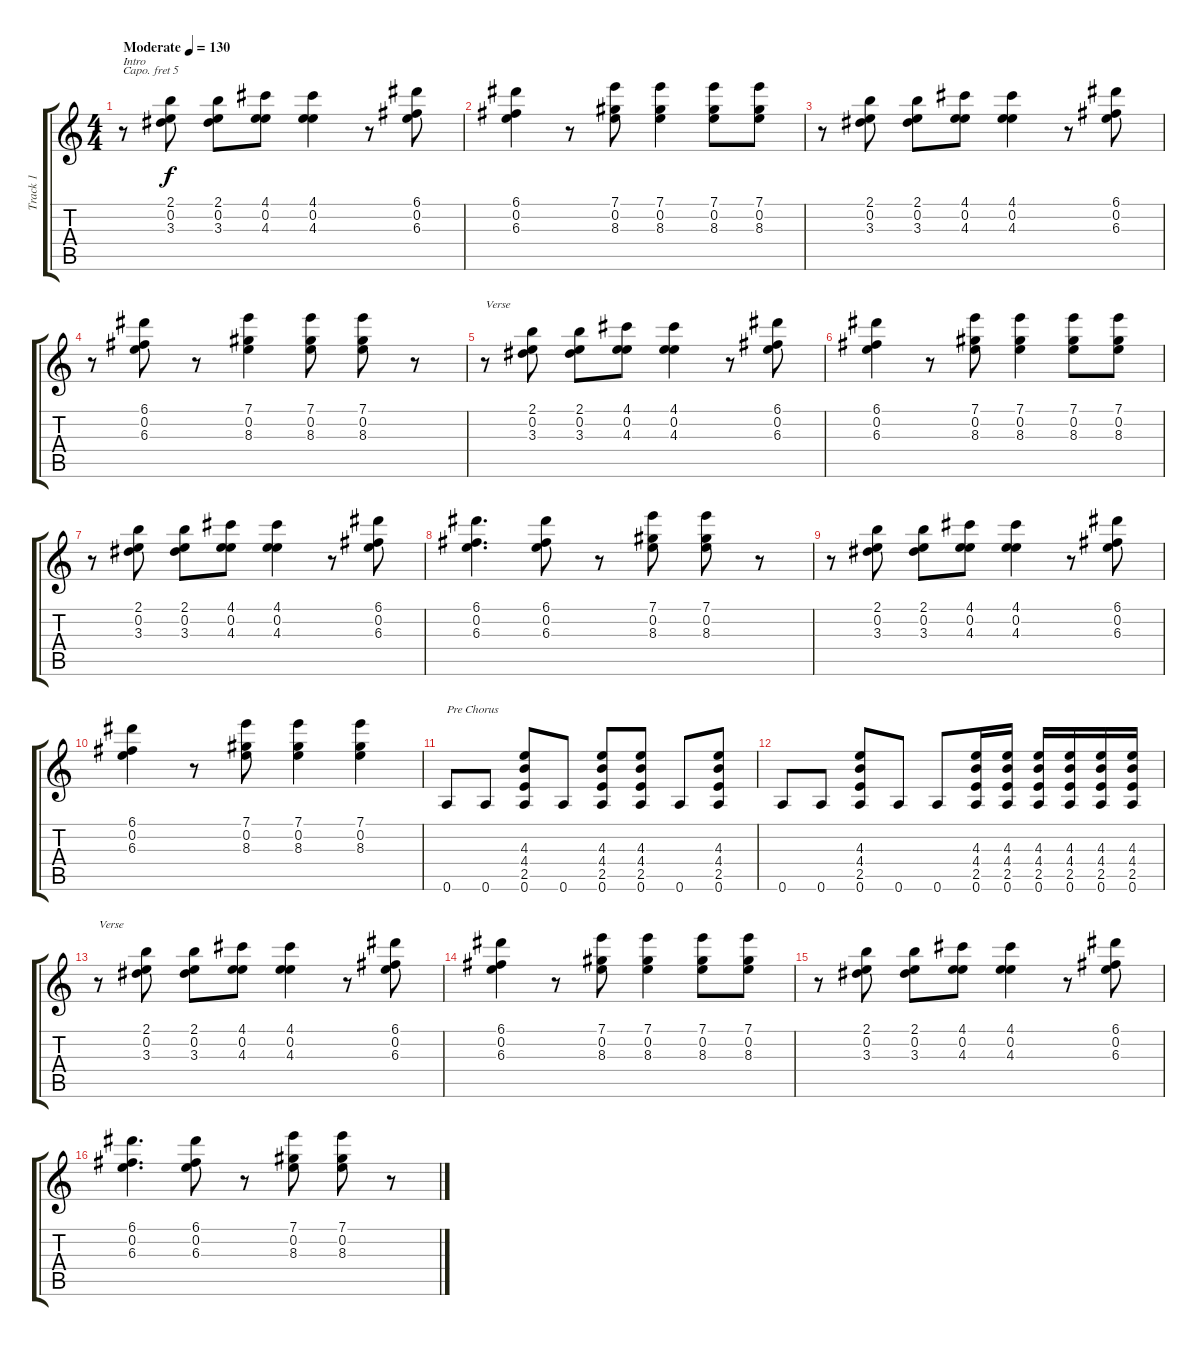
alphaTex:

\track ("Track 1" "Track 1") {instrument acousticguitarsteel}
\staff {score tabs}
\capo 5
\tuning (E4 B3 G3 D3 A2 E2) {hide}
\ts (4 4)
\tempo (130 "Moderate")
\clef g2
\ks c
r.8{txt "Intro" dy f instrument acousticguitarsteel} (2.1 0.2 3.3).8 (2.1 0.2 3.3).8 (4.1 0.2 4.3).8 (4.1 0.2 4.3).4 r.8 (6.1 0.2 6.3).8 |
(6.1 0.2 6.3).4 r.8 (7.1 0.2 8.3).8 (7.1 0.2 8.3).4 (7.1 0.2 8.3).8 (7.1 0.2 8.3).8 |
r.8 (2.1 0.2 3.3).8 (2.1 0.2 3.3).8 (4.1 0.2 4.3).8 (4.1 0.2 4.3).4 r.8 (6.1 0.2 6.3).8 |
r.8 (6.1 0.2 6.3).8 r.8 (7.1 0.2 8.3).4 (7.1 0.2 8.3).8 (7.1 0.2 8.3).8 r.8 |
r.8{txt "Verse"} (2.1 0.2 3.3).8 (2.1 0.2 3.3).8 (4.1 0.2 4.3).8 (4.1 0.2 4.3).4 r.8 (6.1 0.2 6.3).8 |
(6.1 0.2 6.3).4 r.8 (7.1 0.2 8.3).8 (7.1 0.2 8.3).4 (7.1 0.2 8.3).8 (7.1 0.2 8.3).8 |
r.8 (2.1 0.2 3.3).8 (2.1 0.2 3.3).8 (4.1 0.2 4.3).8 (4.1 0.2 4.3).4 r.8 (6.1 0.2 6.3).8 |
(6.1 0.2 6.3).4{d} (6.1 0.2 6.3).8 r.8 (7.1 0.2 8.3).8 (7.1 0.2 8.3).8 r.8 |
r.8 (2.1 0.2 3.3).8 (2.1 0.2 3.3).8 (4.1 0.2 4.3).8 (4.1 0.2 4.3).4 r.8 (6.1 0.2 6.3).8 |
(6.1 0.2 6.3).4 r.8 (7.1 0.2 8.3).8 (7.1 0.2 8.3).4 (7.1 0.2 8.3).4 |
0.6.8{txt "Pre Chorus"} 0.6.8 (4.3 4.4 2.5 0.6).8 0.6.8 (4.3 4.4 2.5 0.6).8 (4.3 4.4 2.5 0.6).8 0.6.8 (4.3 4.4 2.5 0.6).8 |
0.6.8 0.6.8 (4.3 4.4 2.5 0.6).8 0.6.8 0.6.8 (4.3 4.4 2.5 0.6).16 (4.3 4.4 2.5 0.6).16 (4.3 4.4 2.5 0.6).16 (4.3 4.4 2.5 0.6).16 (4.3 4.4 2.5 0.6).16 (4.3 4.4 2.5 0.6).16 |
r.8{txt "Verse"} (2.1 0.2 3.3).8 (2.1 0.2 3.3).8 (4.1 0.2 4.3).8 (4.1 0.2 4.3).4 r.8 (6.1 0.2 6.3).8 |
(6.1 0.2 6.3).4 r.8 (7.1 0.2 8.3).8 (7.1 0.2 8.3).4 (7.1 0.2 8.3).8 (7.1 0.2 8.3).8 |
r.8 (2.1 0.2 3.3).8 (2.1 0.2 3.3).8 (4.1 0.2 4.3).8 (4.1 0.2 4.3).4 r.8 (6.1 0.2 6.3).8 |
(6.1 0.2 6.3).4{d} (6.1 0.2 6.3).8 r.8 (7.1 0.2 8.3).8 (7.1 0.2 8.3).8 r.8
